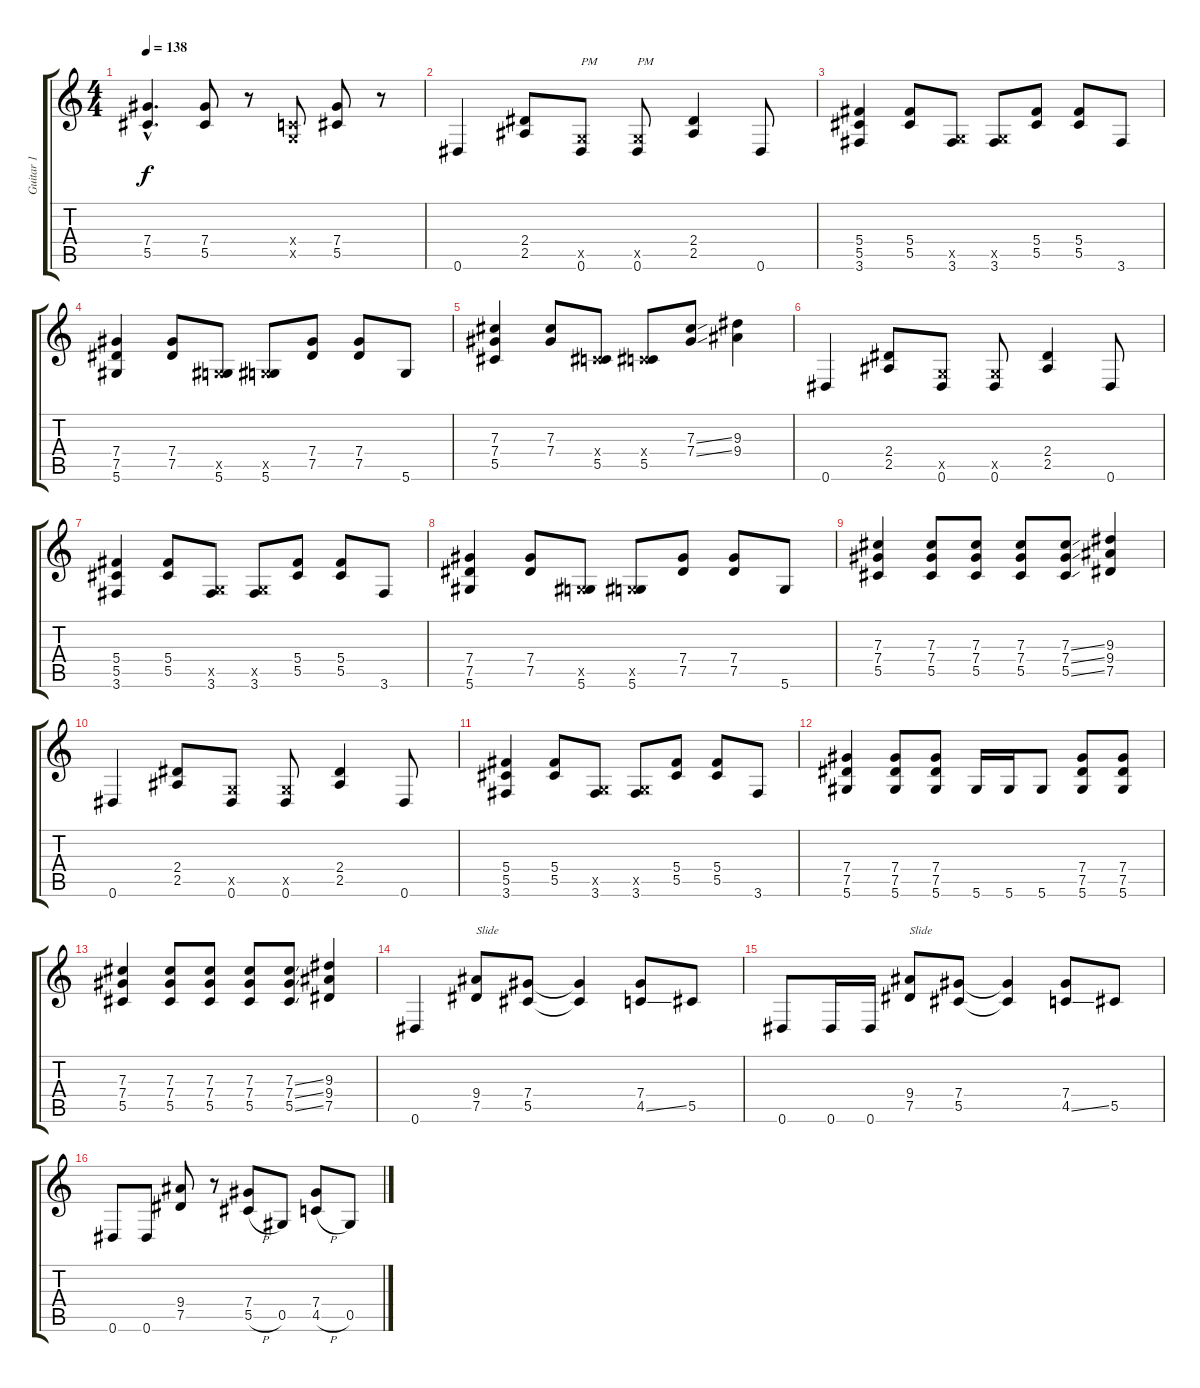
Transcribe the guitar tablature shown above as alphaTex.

\track ("Guitar 1" "Guitar 1") {instrument distortionguitar}
\staff {score tabs}
\tuning (Eb4 Bb3 Gb3 Db3 Ab2 Eb2) {hide}
\ts (4 4)
\tempo 138
\clef g2
\ks c
(7.4{hac} 5.5{hac}).4{d dy f} (7.4 5.5).8 r.8 (-1.4{x} -1.5{x}).8 (7.4 5.5).8 r.8 |
0.6.4 (2.4 2.5).8 (-1.5{x} 0.6).8{txt "PM"} (-1.5{x} 0.6).8{txt "PM"} (2.4 2.5).4 0.6.8 |
(5.4 5.5 3.6).4 (5.4 5.5).8 (-1.5{x} 3.6).8 (-1.5{x} 3.6).8 (5.4 5.5).8 (5.4 5.5).8 3.6.8 |
(7.4 7.5 5.6).4 (7.4 7.5).8 (-1.5{x} 5.6).8 (-1.5{x} 5.6).8 (7.4 7.5).8 (7.4 7.5).8 5.6.8 |
(7.3 7.4 5.5).4 (7.3 7.4).8 (-1.4{x} 5.5).8 (-1.4{x} 5.5).8 (7.3{ss} 7.4{ss}).8 (9.3 9.4).4 |
0.6.4 (2.4 2.5).8 (-1.5{x} 0.6).8 (-1.5{x} 0.6).8 (2.4 2.5).4 0.6.8 |
(5.4 5.5 3.6).4 (5.4 5.5).8 (-1.5{x} 3.6).8 (-1.5{x} 3.6).8 (5.4 5.5).8 (5.4 5.5).8 3.6.8 |
(7.4 7.5 5.6).4 (7.4 7.5).8 (-1.5{x} 5.6).8 (-1.5{x} 5.6).8 (7.4 7.5).8 (7.4 7.5).8 5.6.8 |
(7.3 7.4 5.5).4 (7.3 7.4 5.5).8 (7.3 7.4 5.5).8 (7.3 7.4 5.5).8 (7.3{ss} 7.4{ss} 5.5{ss}).8 (9.3 9.4 7.5).4 |
0.6.4 (2.4 2.5).8 (-1.5{x} 0.6).8 (-1.5{x} 0.6).8 (2.4 2.5).4 0.6.8 |
(5.4 5.5 3.6).4 (5.4 5.5).8 (-1.5{x} 3.6).8 (-1.5{x} 3.6).8 (5.4 5.5).8 (5.4 5.5).8 3.6.8 |
(7.4 7.5 5.6).4 (7.4 7.5 5.6).8 (7.4 7.5 5.6).8 5.6.16 5.6.16 5.6.8 (7.4 7.5 5.6).8 (7.4 7.5 5.6).8 |
(7.3 7.4 5.5).4 (7.3 7.4 5.5).8 (7.3 7.4 5.5).8 (7.3 7.4 5.5).8 (7.3{ss} 7.4{ss} 5.5{ss}).8 (9.3 9.4 7.5).4 |
0.6.4 (9.4 7.5).8{txt "Slide"} (7.4 5.5).8 (7.4{t} 5.5{t}).4 (7.4 4.5{ss}).8 5.5.8 |
0.6.8 0.6.16 0.6.16 (9.4 7.5).8{txt "Slide"} (7.4 5.5).8 (7.4{t} 5.5{t}).4 (7.4 4.5{ss}).8 5.5.8 |
0.6.8 0.6.8 (9.4 7.5).8 r.8 (7.4 5.5{h}).8 0.5.8 (7.4 4.5{h}).8 0.5.8
